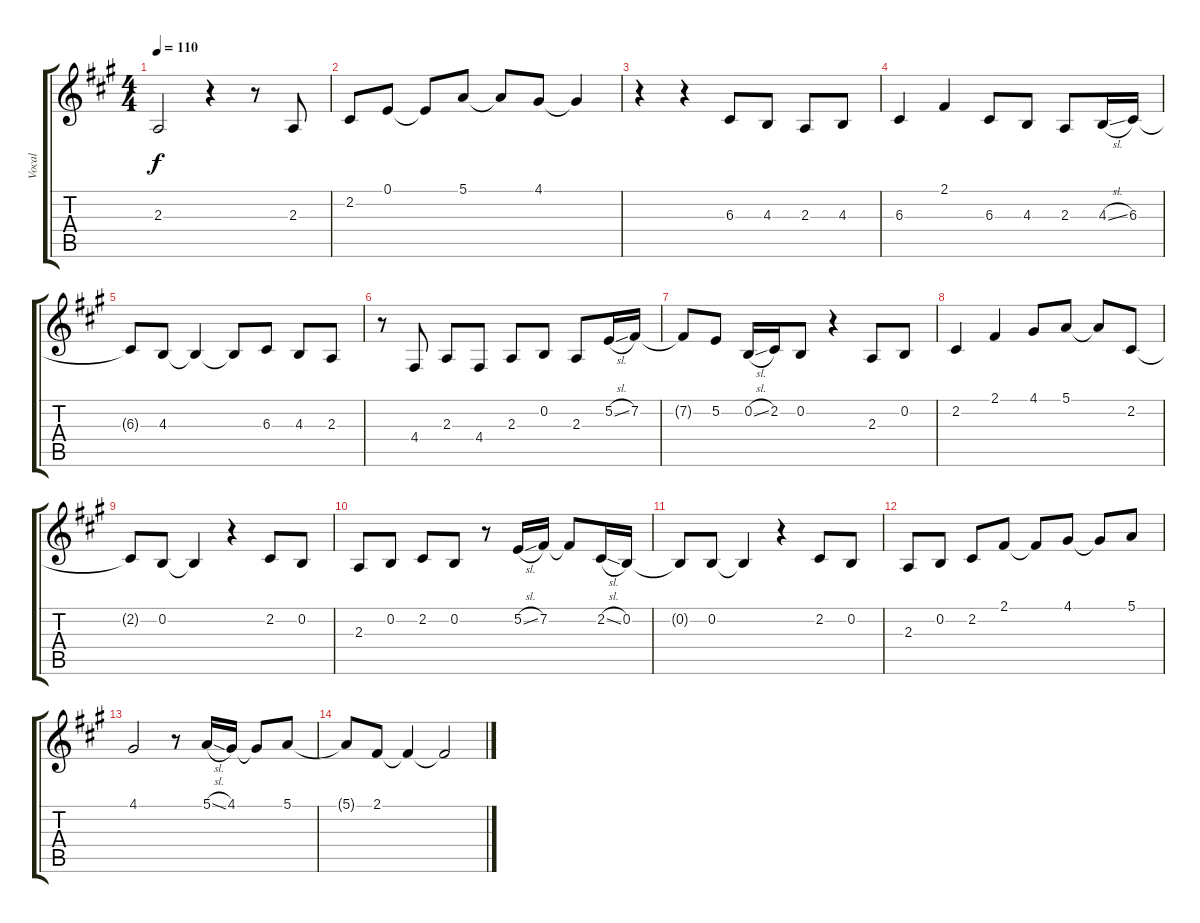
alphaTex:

\track ("Vocal" "Vocal") {instrument clarinet}
\staff {score tabs}
\tuning (E4 B3 G3 D3 A2 E2) {hide}
\ts (4 4)
\tempo 110
\clef g2
\ks a
2.3{t}.2{dy f} r.4 r.8 2.3.8 |
2.2.8 0.1.8 0.1{t}.8 5.1.8 5.1{t}.8 4.1.8 4.1{t}.4 |
r.4 r.4 6.3.8 4.3.8 2.3.8 4.3.8 |
6.3.4 2.1.4 6.3.8 4.3.8 2.3.8 4.3{sl}.16 6.3.16 |
6.3{t}.8 4.3.8 4.3{t}.4 4.3{t}.8 6.3.8 4.3.8 2.3.8 |
r.8 4.4.8 2.3.8 4.4.8 2.3.8 0.2.8 2.3.8 5.2{sl}.16 7.2.16 |
7.2{t}.8 5.2.8 0.2{sl}.16 2.2.16 0.2.8 r.4 2.3.8 0.2.8 |
2.2.4 2.1.4 4.1.8 5.1.8 5.1{t}.8 2.2.8 |
2.2{t}.8 0.2.8 0.2{t}.4 r.4 2.2.8 0.2.8 |
2.3.8 0.2.8 2.2.8 0.2.8 r.8 5.2{sl}.16 7.2.16 7.2{t}.8 2.2{sl}.16 0.2.16 |
0.2{t}.8 0.2.8 0.2{t}.4 r.4 2.2.8 0.2.8 |
2.3.8 0.2.8 2.2.8 2.1.8 2.1{t}.8 4.1.8 4.1{t}.8 5.1.8 |
4.1.2 r.8 5.1{sl}.16 4.1.16 4.1{t}.8 5.1.8 |
5.1{t}.8 2.1.8 2.1{t}.4 2.1{t}.2
